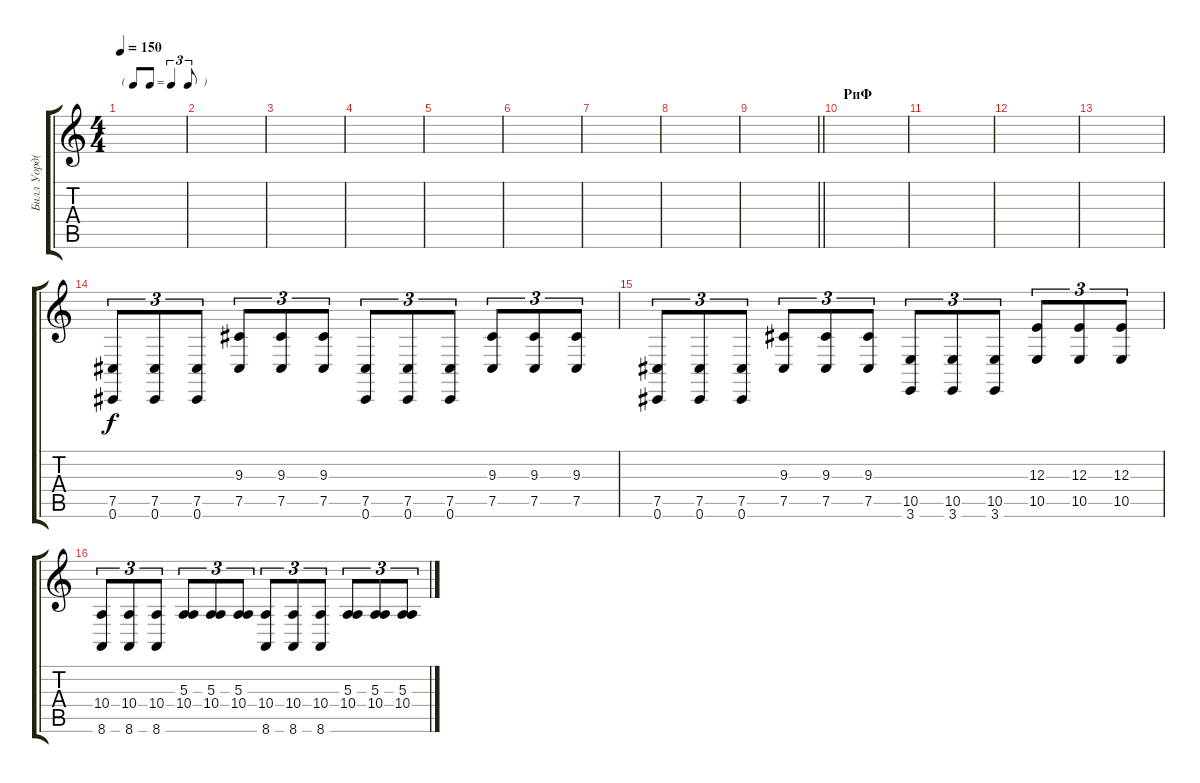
\track ("Билл Уорд(Тома)" "Билл Уорд(") {instrument melodictom}
\staff {score tabs}
\tuning (Db4 Ab3 E3 B2 Gb2 Db2) {hide}
\ts (4 4)
\tf triplet8th
\tempo 150
\clef g2
\ks c
|
|
|
|
|
|
|
|
\barLineRight lightlight
|
\section ("" "РиФ")
|
|
|
|
(7.5 0.6).8{tu (3 2)} (7.5 0.6).8{tu (3 2)} (7.5 0.6).8{tu (3 2)} (9.3 7.5).8{tu (3 2)} (9.3 7.5).8{tu (3 2)} (9.3 7.5).8{tu (3 2)} (7.5 0.6).8{tu (3 2)} (7.5 0.6).8{tu (3 2)} (7.5 0.6).8{tu (3 2)} (9.3 7.5).8{tu (3 2)} (9.3 7.5).8{tu (3 2)} (9.3 7.5).8{tu (3 2)} |
(7.5 0.6).8{tu (3 2)} (7.5 0.6).8{tu (3 2)} (7.5 0.6).8{tu (3 2)} (9.3 7.5).8{tu (3 2)} (9.3 7.5).8{tu (3 2)} (9.3 7.5).8{tu (3 2)} (10.5 3.6).8{tu (3 2)} (10.5 3.6).8{tu (3 2)} (10.5 3.6).8{tu (3 2)} (12.3 10.5).8{tu (3 2)} (12.3 10.5).8{tu (3 2)} (12.3 10.5).8{tu (3 2)} |
(10.4 8.6).8{tu (3 2)} (10.4 8.6).8{tu (3 2)} (10.4 8.6).8{tu (3 2)} (5.3 10.4).8{tu (3 2)} (5.3 10.4).8{tu (3 2)} (5.3 10.4).8{tu (3 2)} (10.4 8.6).8{tu (3 2)} (10.4 8.6).8{tu (3 2)} (10.4 8.6).8{tu (3 2)} (5.3 10.4).8{tu (3 2)} (5.3 10.4).8{tu (3 2)} (5.3 10.4).8{tu (3 2)}
